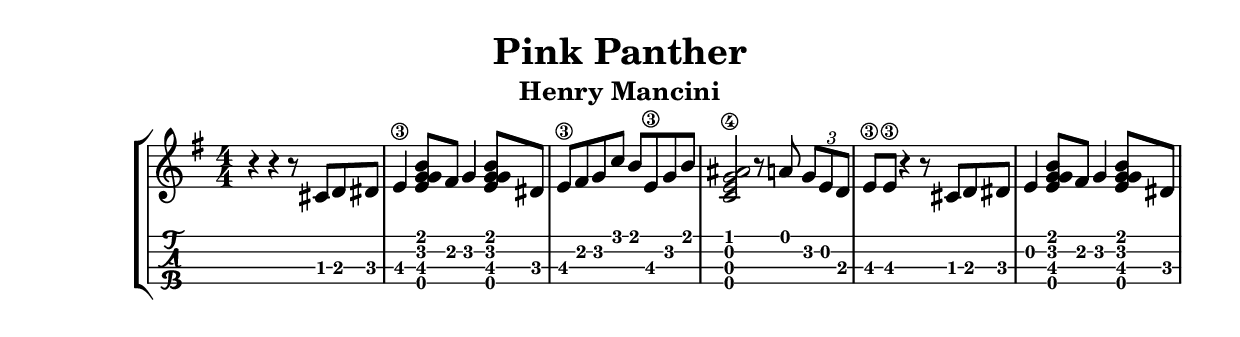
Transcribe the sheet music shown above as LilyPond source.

\header {
  title = "Pink Panther"
  subtitle = "Henry Mancini"
  subsubtile = "a"
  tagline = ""  % removed
}

\layout{
	\context {
		\TabStaff
		stringTunings = #ukulele-tuning
	}
}

%--- Introducción de las notas ---%
uno = \relative c' {
\key g \major
\numericTimeSignature
\time 4/4
	r4 r4 r8 cis d dis
  e4\3 <g e g b>8 fis g4 <g e g b>8 dis
  e\3 fis g c b e,\3 g b
  <c, e ais g\4>2 r8 a' \tuplet 3/2 { g e d }
  e\3 e\3 r4 r8 cis d dis
  e4 <g e g b>8 fis g4 <g e g b>8 dis
  
  
  % <g e' g b> fis' g
}

acordes = \chordmode {
	%-- a1:m d:m g c a:m d g f c d:m bes a -- %
 }


%--- Partitura ---%
\score {
 \header {
      piece = ""
    }
	\new StaffGroup	
	<<
	    \new ChordNames \acordes
		\new Staff \uno
		\new TabStaff \uno
	>>
}